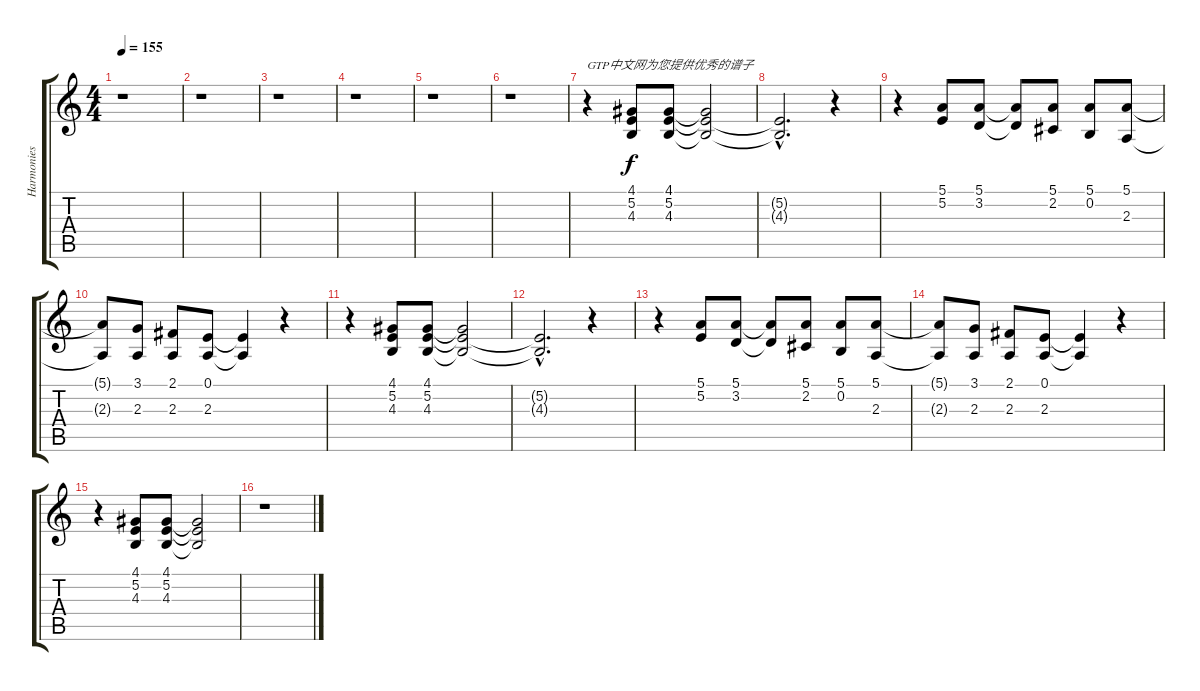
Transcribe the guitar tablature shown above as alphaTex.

\track ("Harmonies" "Harmonies") {instrument tenorsax}
\staff {score tabs}
\tuning (E4 B3 G3 D3 A2 E2) {hide}
\ts (4 4)
\tempo 155
\clef g2
\ks c
r.1{dy f instrument tenorsax} |
r.1 |
r.1 |
r.1 |
r.1 |
r.1 |
r.4{txt "GTP中文网为您提供优秀的谱子"} (4.1 5.2 4.3).8 (4.1 5.2 4.3).8 (4.1{t} 5.2{t} 4.3{t}).2 |
(5.2{hac t} 4.3{hac t}).2{d} r.4 |
r.4 (5.1 5.2).8 (5.1 3.2).8 (5.1{t} 3.2{t}).8 (5.1 2.2).8 (5.1 0.2).8 (5.1 2.3).8 |
(5.1{t} 2.3{t}).8 (3.1 2.3).8 (2.1 2.3).8 (0.1 2.3).8 (0.1{t} 2.3{t}).4 r.4 |
r.4 (4.1 5.2 4.3).8 (4.1 5.2 4.3).8 (4.1{t} 5.2{t} 4.3{t}).2 |
(5.2{hac t} 4.3{hac t}).2{d} r.4 |
r.4 (5.1 5.2).8 (5.1 3.2).8 (5.1{t} 3.2{t}).8 (5.1 2.2).8 (5.1 0.2).8 (5.1 2.3).8 |
(5.1{t} 2.3{t}).8 (3.1 2.3).8 (2.1 2.3).8 (0.1 2.3).8 (0.1{t} 2.3{t}).4 r.4 |
r.4 (4.1 5.2 4.3).8 (4.1 5.2 4.3).8 (4.1{t} 5.2{t} 4.3{t}).2 |
r.1
